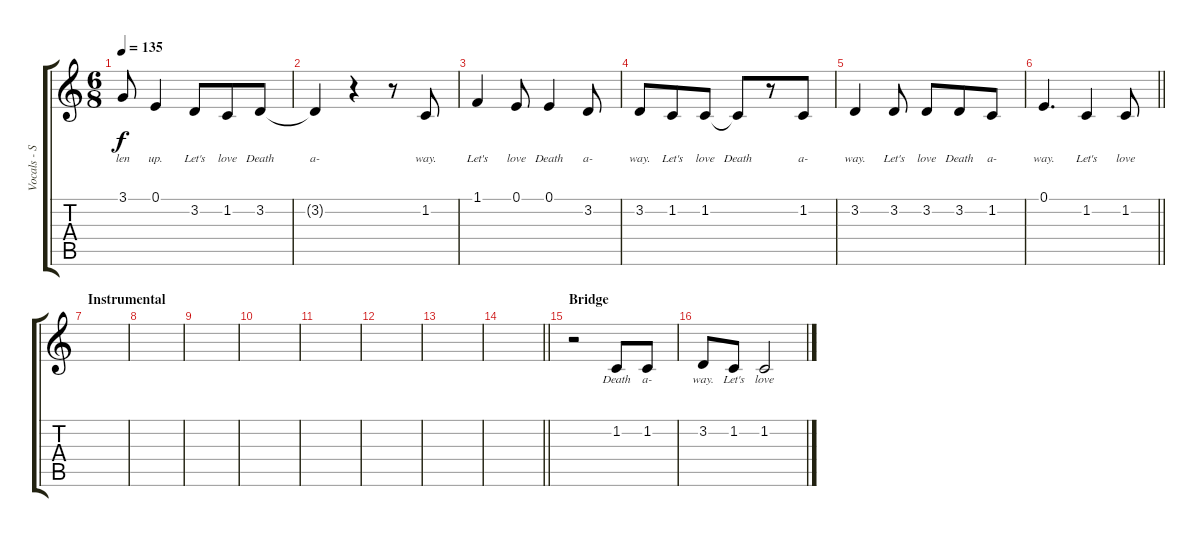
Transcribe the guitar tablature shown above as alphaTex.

\track ("Vocals - Simon Neil" "Vocals - S") {instrument altosax}
\staff {score tabs}
\tuning (E4 B3 G3 D3 A2 E2) {hide}
\ts (6 8)
\tempo 135
\clef g2
\ks c
3.1.8{lyrics (0 "len") lyrics (1 "") lyrics (2 "") lyrics (3 "") lyrics (4 "") dy f} 0.1.4{lyrics (0 "up.") lyrics (1 "") lyrics (2 "") lyrics (3 "") lyrics (4 "")} 3.2.8{lyrics (0 "Let's") lyrics (1 "") lyrics (2 "") lyrics (3 "") lyrics (4 "")} 1.2.8{lyrics (0 "love") lyrics (1 "") lyrics (2 "") lyrics (3 "") lyrics (4 "")} 3.2.8{lyrics (0 "Death") lyrics (1 "") lyrics (2 "") lyrics (3 "") lyrics (4 "")} |
3.2{t}.4{lyrics (0 "a-") lyrics (1 "") lyrics (2 "") lyrics (3 "") lyrics (4 "")} r.4 r.8 1.2.8{lyrics (0 "way.") lyrics (1 "") lyrics (2 "") lyrics (3 "") lyrics (4 "")} |
1.1.4{lyrics (0 "Let's") lyrics (1 "") lyrics (2 "") lyrics (3 "") lyrics (4 "")} 0.1.8{lyrics (0 "love") lyrics (1 "") lyrics (2 "") lyrics (3 "") lyrics (4 "")} 0.1.4{lyrics (0 "Death") lyrics (1 "") lyrics (2 "") lyrics (3 "") lyrics (4 "")} 3.2.8{lyrics (0 "a-") lyrics (1 "") lyrics (2 "") lyrics (3 "") lyrics (4 "")} |
3.2.8{lyrics (0 "way.") lyrics (1 "") lyrics (2 "") lyrics (3 "") lyrics (4 "")} 1.2.8{lyrics (0 "Let's") lyrics (1 "") lyrics (2 "") lyrics (3 "") lyrics (4 "")} 1.2.8{lyrics (0 "love") lyrics (1 "") lyrics (2 "") lyrics (3 "") lyrics (4 "")} 1.2{t}.8{lyrics (0 "Death") lyrics (1 "") lyrics (2 "") lyrics (3 "") lyrics (4 "")} r.8 1.2.8{lyrics (0 "a-") lyrics (1 "") lyrics (2 "") lyrics (3 "") lyrics (4 "")} |
3.2.4{lyrics (0 "way.") lyrics (1 "") lyrics (2 "") lyrics (3 "") lyrics (4 "")} 3.2.8{lyrics (0 "Let's") lyrics (1 "") lyrics (2 "") lyrics (3 "") lyrics (4 "")} 3.2.8{lyrics (0 "love") lyrics (1 "") lyrics (2 "") lyrics (3 "") lyrics (4 "")} 3.2.8{lyrics (0 "Death") lyrics (1 "") lyrics (2 "") lyrics (3 "") lyrics (4 "")} 1.2.8{lyrics (0 "a-") lyrics (1 "") lyrics (2 "") lyrics (3 "") lyrics (4 "")} |
\barLineRight lightlight
0.1.4{d lyrics (0 "way.") lyrics (1 "") lyrics (2 "") lyrics (3 "") lyrics (4 "")} 1.2.4{lyrics (0 "Let's") lyrics (1 "") lyrics (2 "") lyrics (3 "") lyrics (4 "")} 1.2.8{lyrics (0 "love") lyrics (1 "") lyrics (2 "") lyrics (3 "") lyrics (4 "")} |
\section ("" "Instrumental")
|
|
|
|
|
|
|
\barLineRight lightlight
|
\section ("" "Bridge")
r.2 1.2.8{lyrics (0 "Death") lyrics (1 "") lyrics (2 "") lyrics (3 "") lyrics (4 "")} 1.2.8{lyrics (0 "a-") lyrics (1 "") lyrics (2 "") lyrics (3 "") lyrics (4 "")} |
3.2.8{lyrics (0 "way.") lyrics (1 "") lyrics (2 "") lyrics (3 "") lyrics (4 "")} 1.2.8{lyrics (0 "Let's") lyrics (1 "") lyrics (2 "") lyrics (3 "") lyrics (4 "")} 1.2.2{lyrics (0 "love") lyrics (1 "") lyrics (2 "") lyrics (3 "") lyrics (4 "")}
